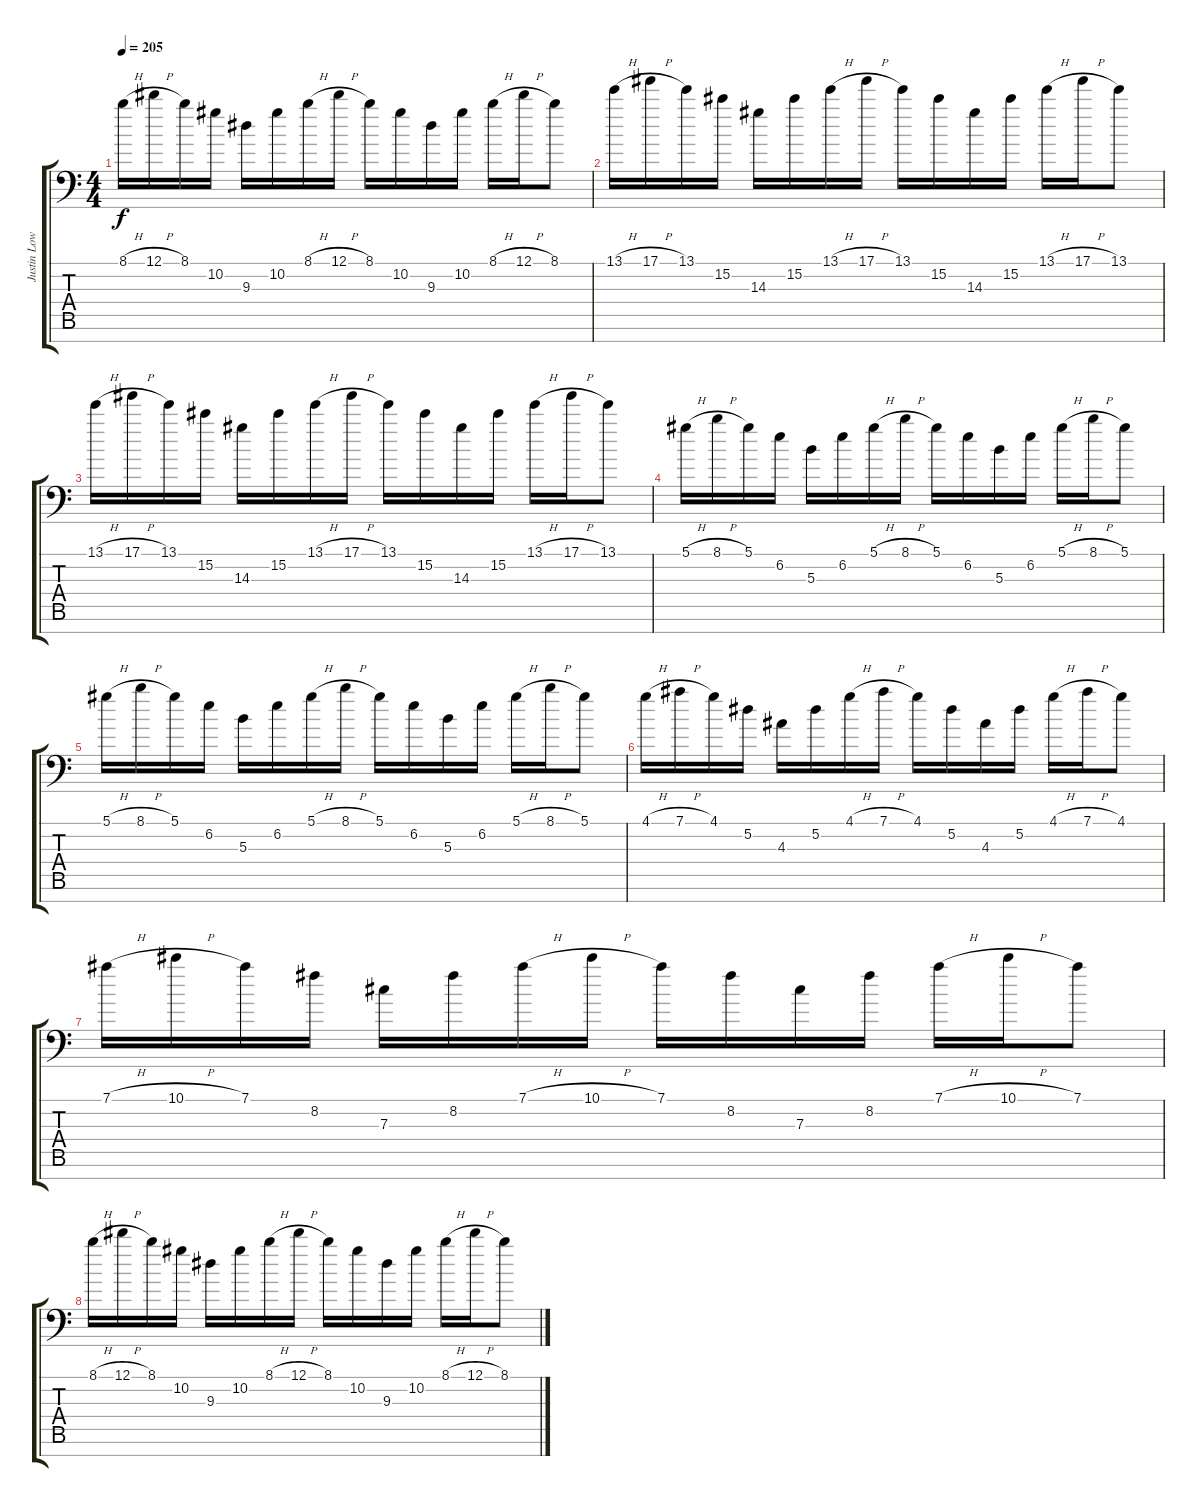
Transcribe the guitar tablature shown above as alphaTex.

\track ("Justin Lowe" "Justin Low") {instrument distortionguitar}
\staff {score tabs}
\tuning (Eb4 Bb3 Gb3 Db3 Ab2 Eb2 Ab1) {hide}
\ts (4 4)
\tempo 205
\clef f4
\ks c
8.1{h}.16{dy f} 12.1{h}.16 8.1.16 10.2.16 9.3.16 10.2.16 8.1{h}.16 12.1{h}.16 8.1.16 10.2.16 9.3.16 10.2.16 8.1{h}.16 12.1{h}.16 8.1.8 |
13.1{h}.16 17.1{h}.16 13.1.16 15.2.16 14.3.16 15.2.16 13.1{h}.16 17.1{h}.16 13.1.16 15.2.16 14.3.16 15.2.16 13.1{h}.16 17.1{h}.16 13.1.8 |
13.1{h}.16 17.1{h}.16 13.1.16 15.2.16 14.3.16 15.2.16 13.1{h}.16 17.1{h}.16 13.1.16 15.2.16 14.3.16 15.2.16 13.1{h}.16 17.1{h}.16 13.1.8 |
5.1{h}.16 8.1{h}.16 5.1.16 6.2.16 5.3.16 6.2.16 5.1{h}.16 8.1{h}.16 5.1.16 6.2.16 5.3.16 6.2.16 5.1{h}.16 8.1{h}.16 5.1.8 |
5.1{h}.16 8.1{h}.16 5.1.16 6.2.16 5.3.16 6.2.16 5.1{h}.16 8.1{h}.16 5.1.16 6.2.16 5.3.16 6.2.16 5.1{h}.16 8.1{h}.16 5.1.8 |
4.1{h}.16 7.1{h}.16 4.1.16 5.2.16 4.3.16 5.2.16 4.1{h}.16 7.1{h}.16 4.1.16 5.2.16 4.3.16 5.2.16 4.1{h}.16 7.1{h}.16 4.1.8 |
7.1{h}.16 10.1{h}.16 7.1.16 8.2.16 7.3.16 8.2.16 7.1{h}.16 10.1{h}.16 7.1.16 8.2.16 7.3.16 8.2.16 7.1{h}.16 10.1{h}.16 7.1.8 |
8.1{h}.16 12.1{h}.16 8.1.16 10.2.16 9.3.16 10.2.16 8.1{h}.16 12.1{h}.16 8.1.16 10.2.16 9.3.16 10.2.16 8.1{h}.16 12.1{h}.16 8.1.8
